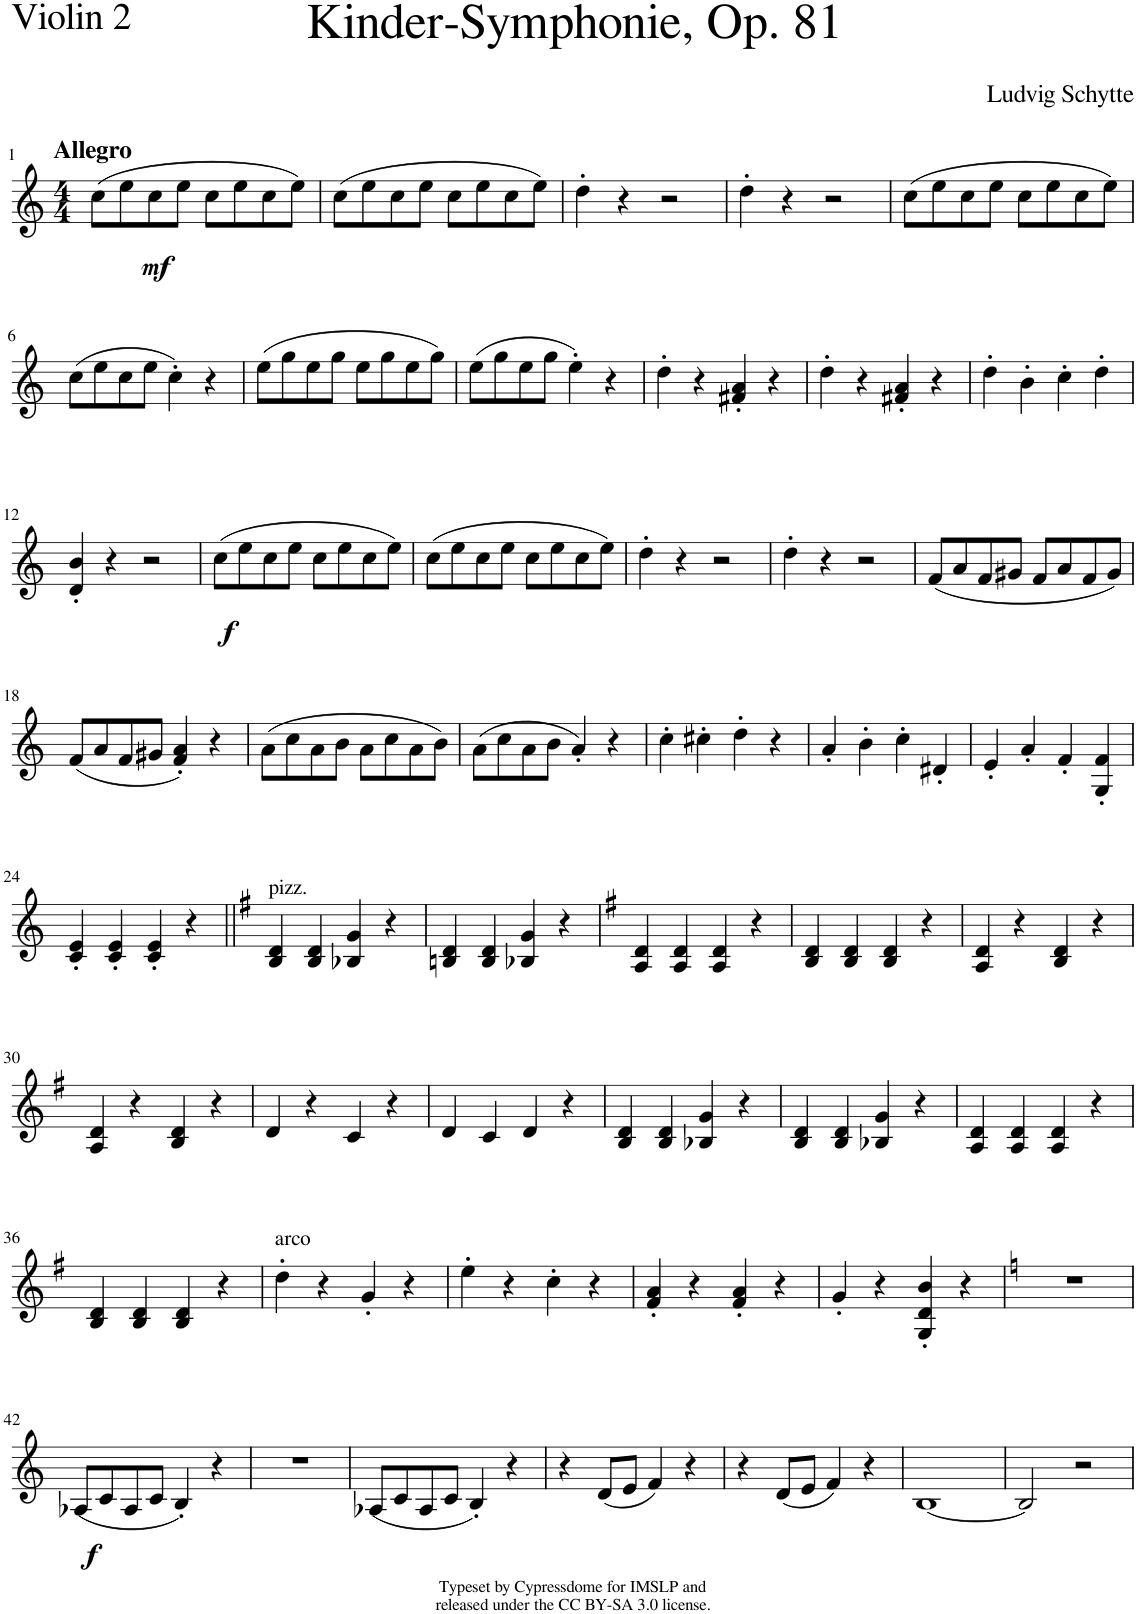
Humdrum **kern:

**kern	**dynam
*part1	*part1
*staff1	*staff1
*I"Violin	*
*I'Vln	*
*clefG2	*
*k[]	*
*M4/4	*
=1	=1
!LO:TX:a:B:t=Allegro	!
!	!LO:DY:b
(8cc\L	mf
8ee\	.
8cc\	.
8ee\J	.
8cc\L	.
8ee\	.
8cc\	.
8ee\J)	.
=2	=2
(8cc\L	.
8ee\	.
8cc\	.
8ee\J	.
8cc\L	.
8ee\	.
8cc\	.
8ee\J)	.
=3	=3
4dd'\	.
4r	.
2r	.
=4	=4
4dd'\	.
4r	.
2r	.
=5	=5
(8cc\L	.
8ee\	.
8cc\	.
8ee\J	.
8cc\L	.
8ee\	.
8cc\	.
8ee\J)	.
!!LO:LB:g=z
=6	=6
(8cc\L	.
8ee\	.
8cc\	.
8ee\J	.
4cc'\)	.
4r	.
=7	=7
(8ee\L	.
8gg\	.
8ee\	.
8gg\J	.
8ee\L	.
8gg\	.
8ee\	.
8gg\J)	.
=8	=8
(8ee\L	.
8gg\	.
8ee\	.
8gg\J	.
4ee'\)	.
4r	.
=9	=9
4dd'\	.
4r	.
4f#X/' 4a/'	.
4r	.
=10	=10
4dd'\	.
4r	.
4f#X/' 4a/'	.
4r	.
=11	=11
4dd'\	.
4b'\	.
4cc'\	.
4dd'\	.
!!LO:LB:g=z
=12	=12
4d/' 4b/'	.
4r	.
2r	.
=13	=13
!	!LO:DY:b
(8cc\L	f
8ee\	.
8cc\	.
8ee\J	.
8cc\L	.
8ee\	.
8cc\	.
8ee\J)	.
=14	=14
(8cc\L	.
8ee\	.
8cc\	.
8ee\J	.
8cc\L	.
8ee\	.
8cc\	.
8ee\J)	.
=15	=15
4dd'\	.
4r	.
2r	.
=16	=16
4dd'\	.
4r	.
2r	.
=17	=17
(8f/L	.
8a/	.
8f/	.
8g#X/J	.
8f/L	.
8a/	.
8f/	.
8g#/J)	.
!!LO:LB:g=z
=18	=18
(8f/L	.
8a/	.
8f/	.
8g#X/J	.
4f/' 4a/')	.
4r	.
=19	=19
(8a\L	.
8cc\	.
8a\	.
8b\J	.
8a\L	.
8cc\	.
8a\	.
8b\J)	.
=20	=20
(8a\L	.
8cc\	.
8a\	.
8b\J	.
4a'/)	.
4r	.
=21	=21
4cc'\	.
4cc#X'\	.
4dd'\	.
4r	.
=22	=22
4a'/	.
4b'\	.
4cc'\	.
4d#X'/	.
=23	=23
4e'/	.
4a'/	.
4f'/	.
4G/' 4f/'	.
!!LO:LB:g=z
=24	=24
4c/' 4e/'	.
4c/' 4e/'	.
4c/' 4e/'	.
4r	.
=25||	=25||
*k[f#]	*
!LO:TX:a:t=pizz.	!
4B/ 4d/	.
4B/ 4d/	.
4B-X/ 4g/	.
4r	.
=26	=26
4Bn/ 4d/	.
4B/ 4d/	.
4B-X/ 4g/	.
4r	.
=27	=27
*k[f#]	*
4A/ 4d/	.
4A/ 4d/	.
4A/ 4d/	.
4r	.
=28	=28
4B/ 4d/	.
4B/ 4d/	.
4B/ 4d/	.
4r	.
=29	=29
4A/ 4d/	.
4r	.
4B/ 4d/	.
4r	.
!!LO:LB:g=z
=30	=30
4A/ 4d/	.
4r	.
4B/ 4d/	.
4r	.
=31	=31
4d/	.
4r	.
4c/	.
4r	.
=32	=32
4d/	.
4c/	.
4d/	.
4r	.
=33	=33
4B/ 4d/	.
4B/ 4d/	.
4B-X/ 4g/	.
4r	.
=34	=34
4B/ 4d/	.
4B/ 4d/	.
4B-X/ 4g/	.
4r	.
=35	=35
4A/ 4d/	.
4A/ 4d/	.
4A/ 4d/	.
4r	.
!!LO:LB:g=z
=36	=36
4B/ 4d/	.
4B/ 4d/	.
4B/ 4d/	.
4r	.
=37	=37
!LO:TX:a:t=arco	!
4dd'\	.
4r	.
4g'/	.
4r	.
=38	=38
4ee'\	.
4r	.
4cc'\	.
4r	.
=39	=39
4f#/' 4a/'	.
4r	.
4f#/' 4a/'	.
4r	.
=40	=40
4g'/	.
4r	.
4G/' 4d/' 4b/'	.
4r	.
=41	=41
*k[]	*
1r	.
!!LO:LB:g=z
=42	=42
!	!LO:DY:b
(8A-X/L	f
8c/	.
8A-/	.
8c/J	.
4B'/)	.
4r	.
=43	=43
1r	.
=44	=44
(8A-X/L	.
8c/	.
8A-/	.
8c/J	.
4B'/)	.
4r	.
=45	=45
4r	.
(8d/L	.
8e/J	.
4f/)	.
4r	.
=46	=46
4r	.
(8d/L	.
8e/J	.
4f/)	.
4r	.
=47	=47
[1B	.
=48	=48
2B/]	.
2r	.
=	=
*-	*-
